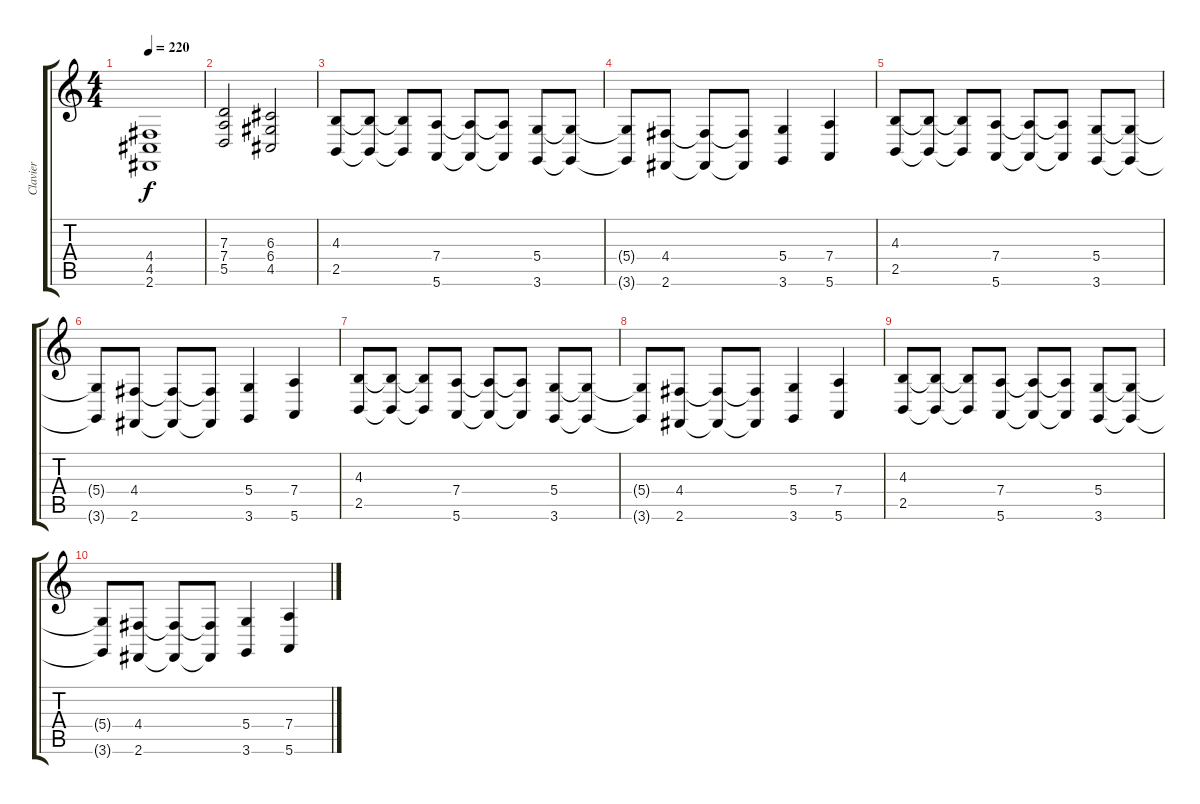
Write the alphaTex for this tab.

\track ("Clavier" "Clavier") {instrument churchorgan}
\staff {score tabs}
\tuning (E4 B3 G3 D3 A2 E2) {hide}
\ts (4 4)
\tempo 220
\clef g2
\ks c
(4.4{t} 4.5{t} 2.6{t}).1{dy f} |
(7.3 7.4 5.5).2 (6.3 6.4 4.5).2 |
(4.3 2.5).8 (4.3{t} 2.5{t}).8 (4.3{t} 2.5{t}).8 (7.4 5.6).8 (7.4{t} 5.6{t}).8 (7.4{t} 5.6{t}).8 (5.4 3.6).8 (5.4{t} 3.6{t}).8 |
(5.4{t} 3.6{t}).8 (4.4 2.6).8 (4.4{t} 2.6{t}).8 (4.4{t} 2.6{t}).8 (5.4 3.6).4 (7.4 5.6).4 |
(4.3 2.5).8 (4.3{t} 2.5{t}).8 (4.3{t} 2.5{t}).8 (7.4 5.6).8 (7.4{t} 5.6{t}).8 (7.4{t} 5.6{t}).8 (5.4 3.6).8 (5.4{t} 3.6{t}).8 |
(5.4{t} 3.6{t}).8 (4.4 2.6).8 (4.4{t} 2.6{t}).8 (4.4{t} 2.6{t}).8 (5.4 3.6).4 (7.4 5.6).4 |
(4.3 2.5).8 (4.3{t} 2.5{t}).8 (4.3{t} 2.5{t}).8 (7.4 5.6).8 (7.4{t} 5.6{t}).8 (7.4{t} 5.6{t}).8 (5.4 3.6).8 (5.4{t} 3.6{t}).8 |
(5.4{t} 3.6{t}).8 (4.4 2.6).8 (4.4{t} 2.6{t}).8 (4.4{t} 2.6{t}).8 (5.4 3.6).4 (7.4 5.6).4 |
(4.3 2.5).8 (4.3{t} 2.5{t}).8 (4.3{t} 2.5{t}).8 (7.4 5.6).8 (7.4{t} 5.6{t}).8 (7.4{t} 5.6{t}).8 (5.4 3.6).8 (5.4{t} 3.6{t}).8 |
(5.4{t} 3.6{t}).8 (4.4 2.6).8 (4.4{t} 2.6{t}).8 (4.4{t} 2.6{t}).8 (5.4 3.6).4 (7.4 5.6).4
